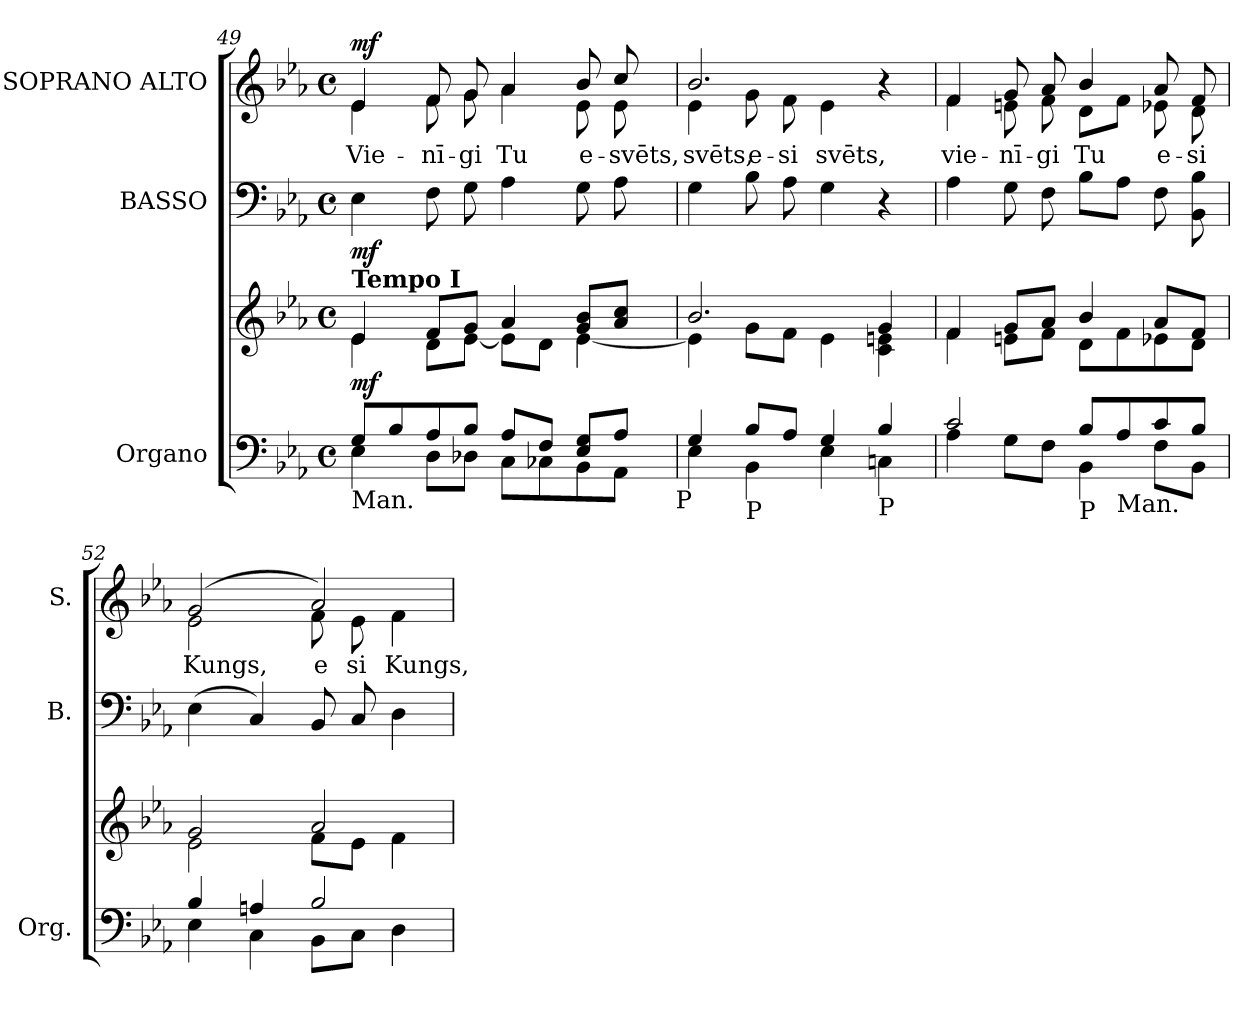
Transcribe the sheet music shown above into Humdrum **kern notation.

**kern	**kern	**dynam	**kern	**dynam	**kern	**text	**dynam
*part3	*part3	*part3	*part2	*part2	*part1	*part1	*part1
*staff4	*staff3	*staff3/4	*staff2	*staff2	*staff1	*staff1	*staff1
*I"Organo	*	*	*I"BASSO	*	*I"SOPRANO ALTO	*	*
*I'Org.	*	*	*I'B.	*	*I'S.	*	*
!!LO:LB:g=z
*clefF4	*clefG2	*	*clefF4	*	*clefG2	*	*
*k[b-e-a-]	*k[b-e-a-]	*	*k[b-e-a-]	*	*k[b-e-a-]	*	*
*E-:	*E-:	*	*E-:	*	*E-:	*	*
*M4/4	*M4/4	*	*M4/4	*	*M4/4	*	*
*met(c)	*met(c)	*	*met(c)	*	*met(c)	*	*
=49	=49	=49	=49	=49	=49	=49	=49
*^	*^	*	*	*	*	*	*
*	*^	*	*^	*	*	*	*	*	*
!	!	!	!	!	!	!	!	!	!LO:TX:a:B:t=Tempo I	!	!
!	!	!	!LO:TX:a:B:t=Tempo I	!	!	!	!	!	!	!	!
!LO:TX:b:t=Man.	!	!	!	!	!	!	!	!	!	!	!
!	!	!	!	!	!	!	!	!	!	!LO:LY:b:color=#000000	!
*	*	*^	*	*	*	*	*	*	*^	*	*
8Gi/L	4E-i\	2ryy	2ryy	4e-i/	4e-i\	2..ryy	mf	4E-i\	mf	4e-i/	4e-i\	Vie-	mf
8B-i/	.	.	.	.	.	.	.	.	.	.	.	.	.
!	!	!	!	!	!	!	!	!	!	!	!	!LO:LY:b:color=#000000	!
8A-i/	8Di\L	.	.	8fi/L	8di\L	.	.	8Fi\	.	8fi/	8fi\	-nī-	.
!	!	!	!	!	!	!	!	!	!	!	!	!LO:LY:b:color=#000000	!
8B-i/J	8D-Xi\J	.	.	8gi/J	[<8e-i\J	.	.	8Gi\	.	8gi/	8gi\	-gi	.
!	!	!	!	!	!	!	!	!	!	!	!	!LO:LY:b:color=#000000	!
4ryy	8Ci\L	8A-i/L	4ryy	4a-i/	8e-i\L]	.	.	4A-i\	.	4a-i/	4a-i\	Tu	.
.	8C-Xi\	8Fi/J	.	.	8di\J	.	.	.	.	.	.	.	.
!	!	!	!	!	!	!	!	!	!	!	!	!LO:LY:b:color=#000000	!
8E-i/ 8GiL	8BB-i\	4ryy	8ryy	8gi/ 8b-iL	[<4e-i\	.	.	8Gi\	.	8b-i/	8e-i\	e-	.
!	!	!	!	!	!	!	!	!	!	!	!	!LO:LY:b:color=#000000	!
!	!	!	!	!	!	!	!	!	!	!	!	!LO:LY:a:color=#000000	!
8A-i/J	8AA-i\J	.	16ryy	8a-i/ 8cciJ	.	8ryy	.	8A-i\	.	8cci/	8e-i\	svēts,	.
.	.	.	32ryy	.	.	.	.	.	.	.	.	.	.
.	.	.	64ryy	.	.	.	.	.	.	.	.	.	.
.	.	.	128...ryy	.	.	.	.	.	.	.	.	.	.
!	!	!	!LO:TX:b:t=P	!	!	!	!	!	!	!	!	!	!
.	.	.	1024ryy	.	.	.	.	.	.	.	.	.	.
*	*v	*v	*v	*	*	*	*	*	*	*	*	*	*
*	*	*	*v	*v	*	*	*	*	*	*	*
=50	=50	=50	=50	=50	=50	=50	=50	=50	=50	=50
*^	*^	*	*^	*	*	*	*	*	*	*
!	!	!	!	!	!	!	!	!	!	!	!	!LO:LY:b:color=#000000	!
*	*v	*v	*v	*	*	*	*	*	*	*	*	*	*
*	*	*	*v	*v	*	*	*	*	*	*	*
4Gi/	4E-i\	2.b-i/	4e-i\]	.	4Gi\	.	2.b-i/	4e-i\	svēts,	.
!LO:TX:b:t=P	!	!	!	!	!	!	!	!	!	!
!	!	!	!	!	!	!	!	!	!LO:LY:b:color=#000000	!
8B-i/L	4BB-i\	.	8gi\L	.	8B-i\	.	.	8gi\	e-	.
!	!	!	!	!	!	!	!	!	!LO:LY:b:color=#000000	!
8A-i/J	.	.	8fi\J	.	8A-i\	.	.	8fi\	-si	.
!	!	!	!	!	!	!	!	!	!LO:LY:b:color=#000000	!
4Gi/	4E-i\	.	4e-i\	.	4Gi\	.	.	4e-i\	svēts,	.
!LO:TX:b:t=P	!	!	!	!	!	!	!	!	!	!
4B-i/	4Cni\	4gi/	4ci\ 4eni	.	4r	.	4r	4ryy	.	.
=51	=51	=51	=51	=51	=51	=51	=51	=51	=51	=51
!	!	!	!	!	!	!	!	!	!LO:LY:b:color=#000000	!
2ci/	4A-i\	4fi/	4fi\	.	4A-i\	.	4fi/	4fi\	vie-	.
!	!	!	!	!	!	!	!	!	!LO:LY:b:color=#000000	!
.	8Gi\L	8gi/L	8eni\L	.	8Gi\	.	8gi/	8eni\	-nī-	.
!	!	!	!	!	!	!	!	!	!LO:LY:b:color=#000000	!
.	8Fi\J	8a-i/J	8fi\J	.	8Fi\	.	8a-i/	8fi\	-gi	.
!LO:TX:b:t=P	!	!	!	!	!	!	!	!	!	!
!	!	!	!	!	!	!	!	!	!LO:LY:b:color=#000000	!
8B-i/L	4BB-i\	4b-i/	8di\L	.	8B-i\L	.	4b-i/	8di\L	Tu	.
!LO:TX:b:t=Man.	!	!	!	!	!	!	!	!	!	!
8A-i/	.	.	8fi\	.	8A-i\J	.	.	8fi\J	.	.
!	!	!	!	!	!	!	!	!	!LO:LY:b:color=#000000	!
8ci/	8Fi\L	8a-i/L	8e-Xi\	.	8Fi\	.	8a-i/	8e-Xi\	e-	.
!	!	!	!	!	!	!	!	!	!LO:LY:b:color=#000000	!
8B-i/J	8BB-i\J	8fi/J	8di\J	.	8BB-i\ 8B-i	.	8fi/	8di\	-si	.
=52	=52	=52	=52	=52	=52	=52	=52	=52	=52	=52
*	*	*	*	*	*^	*	*	*	*	*
!	!	!	!	!	!	!	!	!	!	!LO:LY:a:color=#000000	!
!	!	!	!	!	!	!	!	!	!	!LO:LY:b:color=#000000	!
4B-i/	4E-i\	2gi/	2e-i\	.	(4E-i\	2ryy	.	(2gi/	2e-i\	Kungs,	.
4Ani/	4Ci\	.	.	.	4Ci/)	.	.	.	.	.	.
!	!	!	!	!	!	!	!	!	!	!LO:LY:b:color=#000000	!
2B-i/	8BB-i\L	2a-i/	8fi\L	.	8BB-i/	2ryy	.	2a-i/)	8fi\	e-	.
!	!	!	!	!	!	!	!	!	!	!LO:LY:b:color=#000000	!
.	8Ci\J	.	8e-i\J	.	8Ci/	.	.	.	8e-i\	-si	.
!	!	!	!	!	!	!	!	!	!	!LO:LY:b:color=#000000	!
.	4Di\	.	4fi\	.	4Di\	.	.	.	4fi\	Kungs,	.
*v	*v	*	*	*	*v	*v	*	*v	*v	*	*
*	*v	*v	*	*	*	*	*	*
=	=	=	=	=	=	=	=
*-	*-	*-	*-	*-	*-	*-	*-
